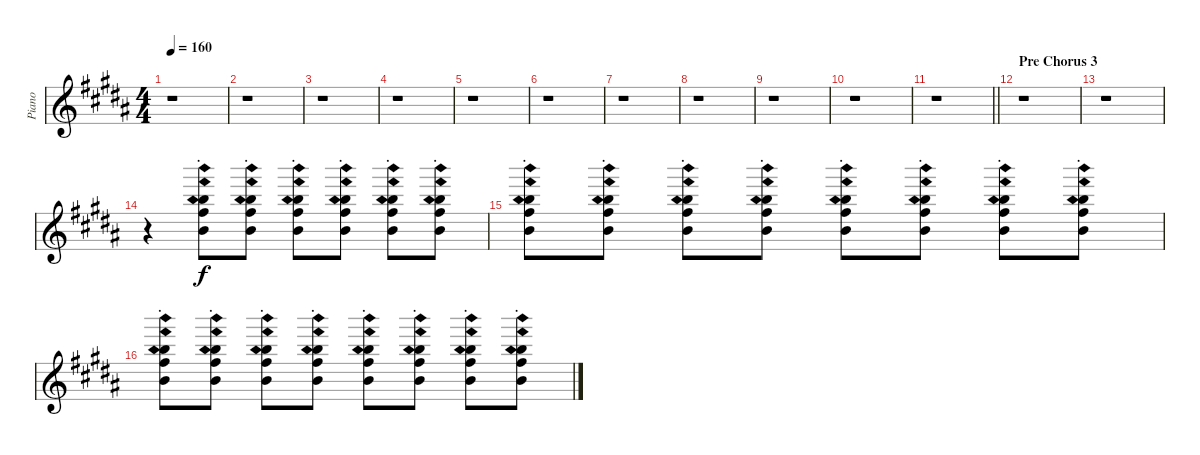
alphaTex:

\track ("Piano" "Piano") {instrument electricgrandpiano}
\staff {score}
\tuning (E4 B3 G3 D3 A2 E2) {hide}
\ts (4 4)
\tempo 160
\clef g2
\ks b
r.1{dy f} |
r.1 |
r.1 |
r.1 |
r.1 |
r.1 |
r.1 |
r.1 |
r.1 |
r.1 |
\barLineRight lightlight
r.1 |
\section ("" "Pre Chorus 3")
r.1 |
r.1 |
r.4 (19.1{ah 12 st} 19.2{ah 12 st} 16.3{ah 12 st}).8 (19.1{ah 12 st} 19.2{ah 12 st} 16.3{ah 12 st}).8 (19.1{ah 12 st} 19.2{ah 12 st} 16.3{ah 12 st}).8 (19.1{ah 12 st} 19.2{ah 12 st} 16.3{ah 12 st}).8 (19.1{ah 12 st} 19.2{ah 12 st} 16.3{ah 12 st}).8 (19.1{ah 12 st} 19.2{ah 12 st} 16.3{ah 12 st}).8 |
(19.1{ah 12 st} 19.2{ah 12 st} 16.3{ah 12 st}).8 (19.1{ah 12 st} 19.2{ah 12 st} 16.3{ah 12 st}).8 (19.1{ah 12 st} 19.2{ah 12 st} 16.3{ah 12 st}).8 (19.1{ah 12 st} 19.2{ah 12 st} 16.3{ah 12 st}).8 (19.1{ah 12 st} 19.2{ah 12 st} 16.3{ah 12 st}).8 (19.1{ah 12 st} 19.2{ah 12 st} 16.3{ah 12 st}).8 (19.1{ah 12 st} 19.2{ah 12 st} 16.3{ah 12 st}).8 (19.1{ah 12 st} 19.2{ah 12 st} 16.3{ah 12 st}).8 |
(19.1{ah 12 st} 19.2{ah 12 st} 16.3{ah 12 st}).8 (19.1{ah 12 st} 19.2{ah 12 st} 16.3{ah 12 st}).8 (19.1{ah 12 st} 19.2{ah 12 st} 16.3{ah 12 st}).8 (19.1{ah 12 st} 19.2{ah 12 st} 16.3{ah 12 st}).8 (19.1{ah 12 st} 19.2{ah 12 st} 16.3{ah 12 st}).8 (19.1{ah 12 st} 19.2{ah 12 st} 16.3{ah 12 st}).8 (19.1{ah 12 st} 19.2{ah 12 st} 16.3{ah 12 st}).8 (19.1{ah 12 st} 19.2{ah 12 st} 16.3{ah 12 st}).8
